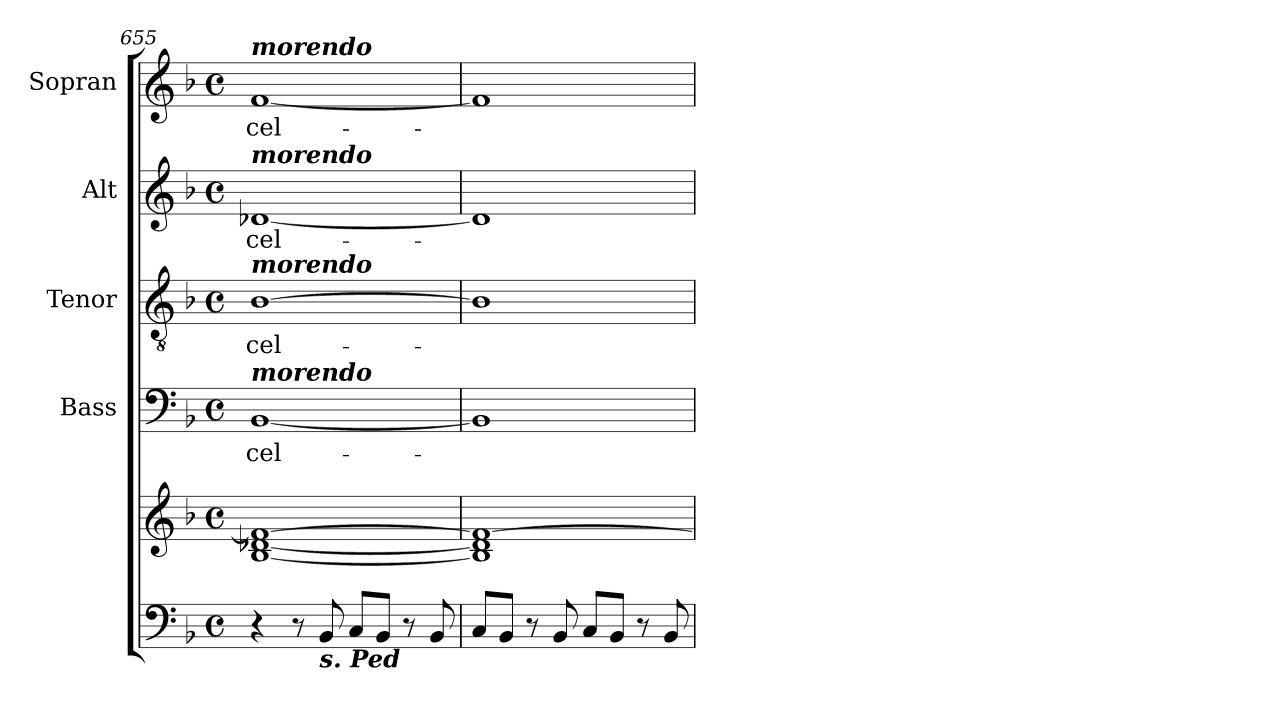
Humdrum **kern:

**kern	**kern	**kern	**text	**kern	**text	**kern	**text	**kern	**text
*part5	*part5	*part4	*part4	*part3	*part3	*part2	*part2	*part1	*part1
*staff6	*staff5	*staff4	*staff4	*staff3	*staff3	*staff2	*staff2	*staff1	*staff1
*	*	*I"Bass	*	*I"Tenor	*	*I"Alt	*	*I"Sopran	*
*	*	*I'B.	*	*I'T.	*	*I'A.	*	*I'S.	*
!!LO:PB:g=z
*clefF4	*clefG2	*clefF4	*	*clefGv2	*	*clefG2	*	*clefG2	*
*k[b-]	*k[b-]	*k[b-]	*	*k[b-]	*	*k[b-]	*	*k[b-]	*
*F:	*F:	*F:	*	*F:	*	*F:	*	*F:	*
*M4/4	*M4/4	*M4/4	*	*M4/4	*	*M4/4	*	*M4/4	*
*met(c)	*met(c)	*met(c)	*	*met(c)	*	*met(c)	*	*met(c)	*
=655	=655	=655	=655	=655	=655	=655	=655	=655	=655
!	!	!	!	!	!	!	!	!LO:TX:a:Bi:t=morendo	!
!	!	!	!	!	!	!LO:TX:a:Bi:t=morendo	!	!	!
!	!	!	!	!LO:TX:a:Bi:t=morendo	!	!	!	!	!
!	!	!LO:TX:a:Bi:t=morendo	!	!	!	!	!	!	!
!	!	!	!LO:LY:b	!	!LO:LY:b	!	!LO:LY:b	!	!LO:LY:b
4r	[1B- [1d-X 1f_	[1BB-	-cel-	[1B-	-cel-	[1d-X	-cel-	[1f	-cel-
8r	.	.	.	.	.	.	.	.	.
!LO:TX:b:Bi:t=s. Ped	!	!	!	!	!	!	!	!	!
8BB-/	.	.	.	.	.	.	.	.	.
8C/L	.	.	.	.	.	.	.	.	.
8BB-/J	.	.	.	.	.	.	.	.	.
8r	.	.	.	.	.	.	.	.	.
8BB-/	.	.	.	.	.	.	.	.	.
=656	=656	=656	=656	=656	=656	=656	=656	=656	=656
8C/L	1B-] 1d-] 1f_	1BB-]	.	1B-]	.	1d-]	.	1f]	.
8BB-/J	.	.	.	.	.	.	.	.	.
8r	.	.	.	.	.	.	.	.	.
8BB-/	.	.	.	.	.	.	.	.	.
8C/L	.	.	.	.	.	.	.	.	.
8BB-/J	.	.	.	.	.	.	.	.	.
8r	.	.	.	.	.	.	.	.	.
8BB-/	.	.	.	.	.	.	.	.	.
=	=	=	=	=	=	=	=	=	=
*-	*-	*-	*-	*-	*-	*-	*-	*-	*-
